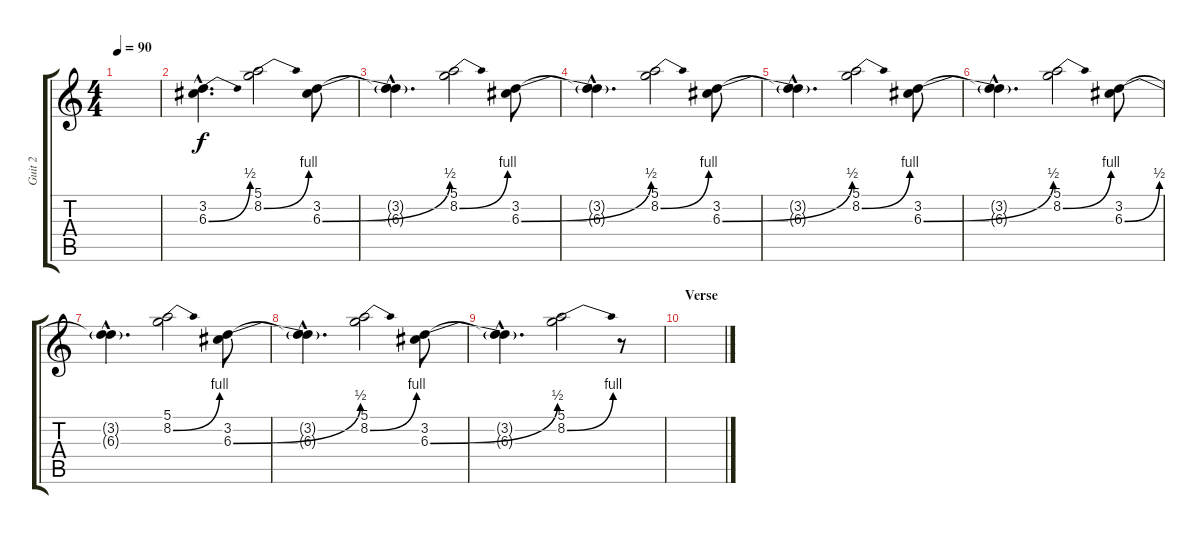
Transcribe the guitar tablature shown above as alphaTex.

\track ("Guit 2" "Guit 2") {instrument distortionguitar}
\staff {score tabs}
\tuning (E4 B3 G3 D3 A2 E2) {hide}
\ts (4 4)
\tempo 90
\clef g2
\ks c
|
(3.2{hac} 6.3{be (bend 0 0 60 2) hac}).4{d} (5.1 8.2{be (bend 0 0 60 4)}).2 (3.2 6.3{be (bend 0 0 60 2)}).8 |
(3.2{hac t} 6.3{hac t}).4{d} (5.1 8.2{be (bend 0 0 60 4)}).2 (3.2 6.3{be (bend 0 0 60 2)}).8 |
(3.2{hac t} 6.3{hac t}).4{d} (5.1 8.2{be (bend 0 0 60 4)}).2 (3.2 6.3{be (bend 0 0 60 2)}).8 |
(3.2{hac t} 6.3{hac t}).4{d} (5.1 8.2{be (bend 0 0 60 4)}).2 (3.2 6.3{be (bend 0 0 60 2)}).8 |
(3.2{hac t} 6.3{hac t}).4{d} (5.1 8.2{be (bend 0 0 60 4)}).2 (3.2 6.3{be (bend 0 0 60 2)}).8 |
(3.2{hac t} 6.3{hac t}).4{d} (5.1 8.2{be (bend 0 0 60 4)}).2 (3.2 6.3{be (bend 0 0 60 2)}).8 |
(3.2{hac t} 6.3{hac t}).4{d} (5.1 8.2{be (bend 0 0 60 4)}).2 (3.2 6.3{be (bend 0 0 60 2)}).8 |
(3.2{hac t} 6.3{hac t}).4{d} (5.1 8.2{be (bend 0 0 60 4)}).2 r.8 |
\section ("" "Verse")
